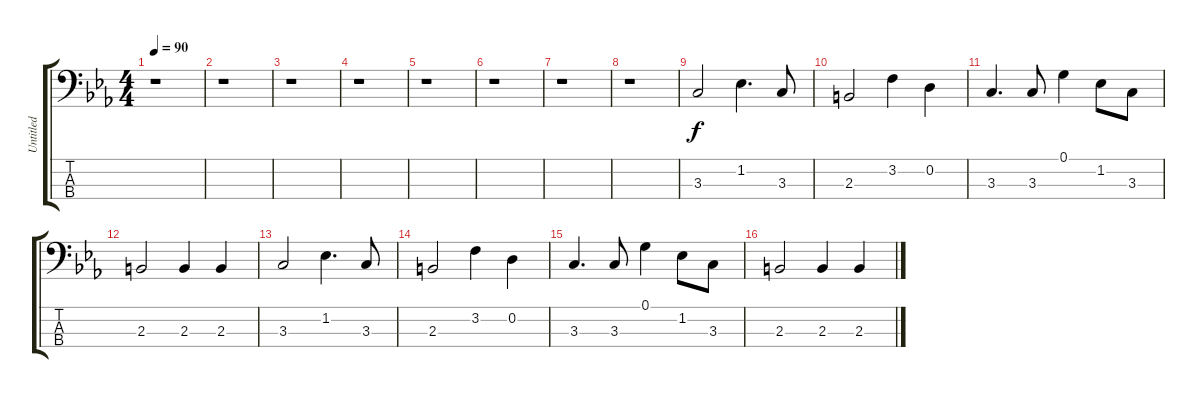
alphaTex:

\track ("Untitled" "Untitled") {instrument electricbassfinger}
\staff {score tabs}
\tuning (G2 D2 A1 E1) {hide}
\ts (4 4)
\tempo 90
\clef f4
\ks eb
r.1{dy f} |
r.1 |
r.1 |
r.1 |
r.1 |
r.1 |
r.1 |
r.1 |
3.3.2 1.2.4{d} 3.3.8 |
2.3.2 3.2.4 0.2.4 |
3.3.4{d} 3.3.8 0.1.4 1.2.8 3.3.8 |
2.3.2 2.3.4 2.3.4 |
3.3.2 1.2.4{d} 3.3.8 |
2.3.2 3.2.4 0.2.4 |
3.3.4{d} 3.3.8 0.1.4 1.2.8 3.3.8 |
2.3.2 2.3.4 2.3.4
